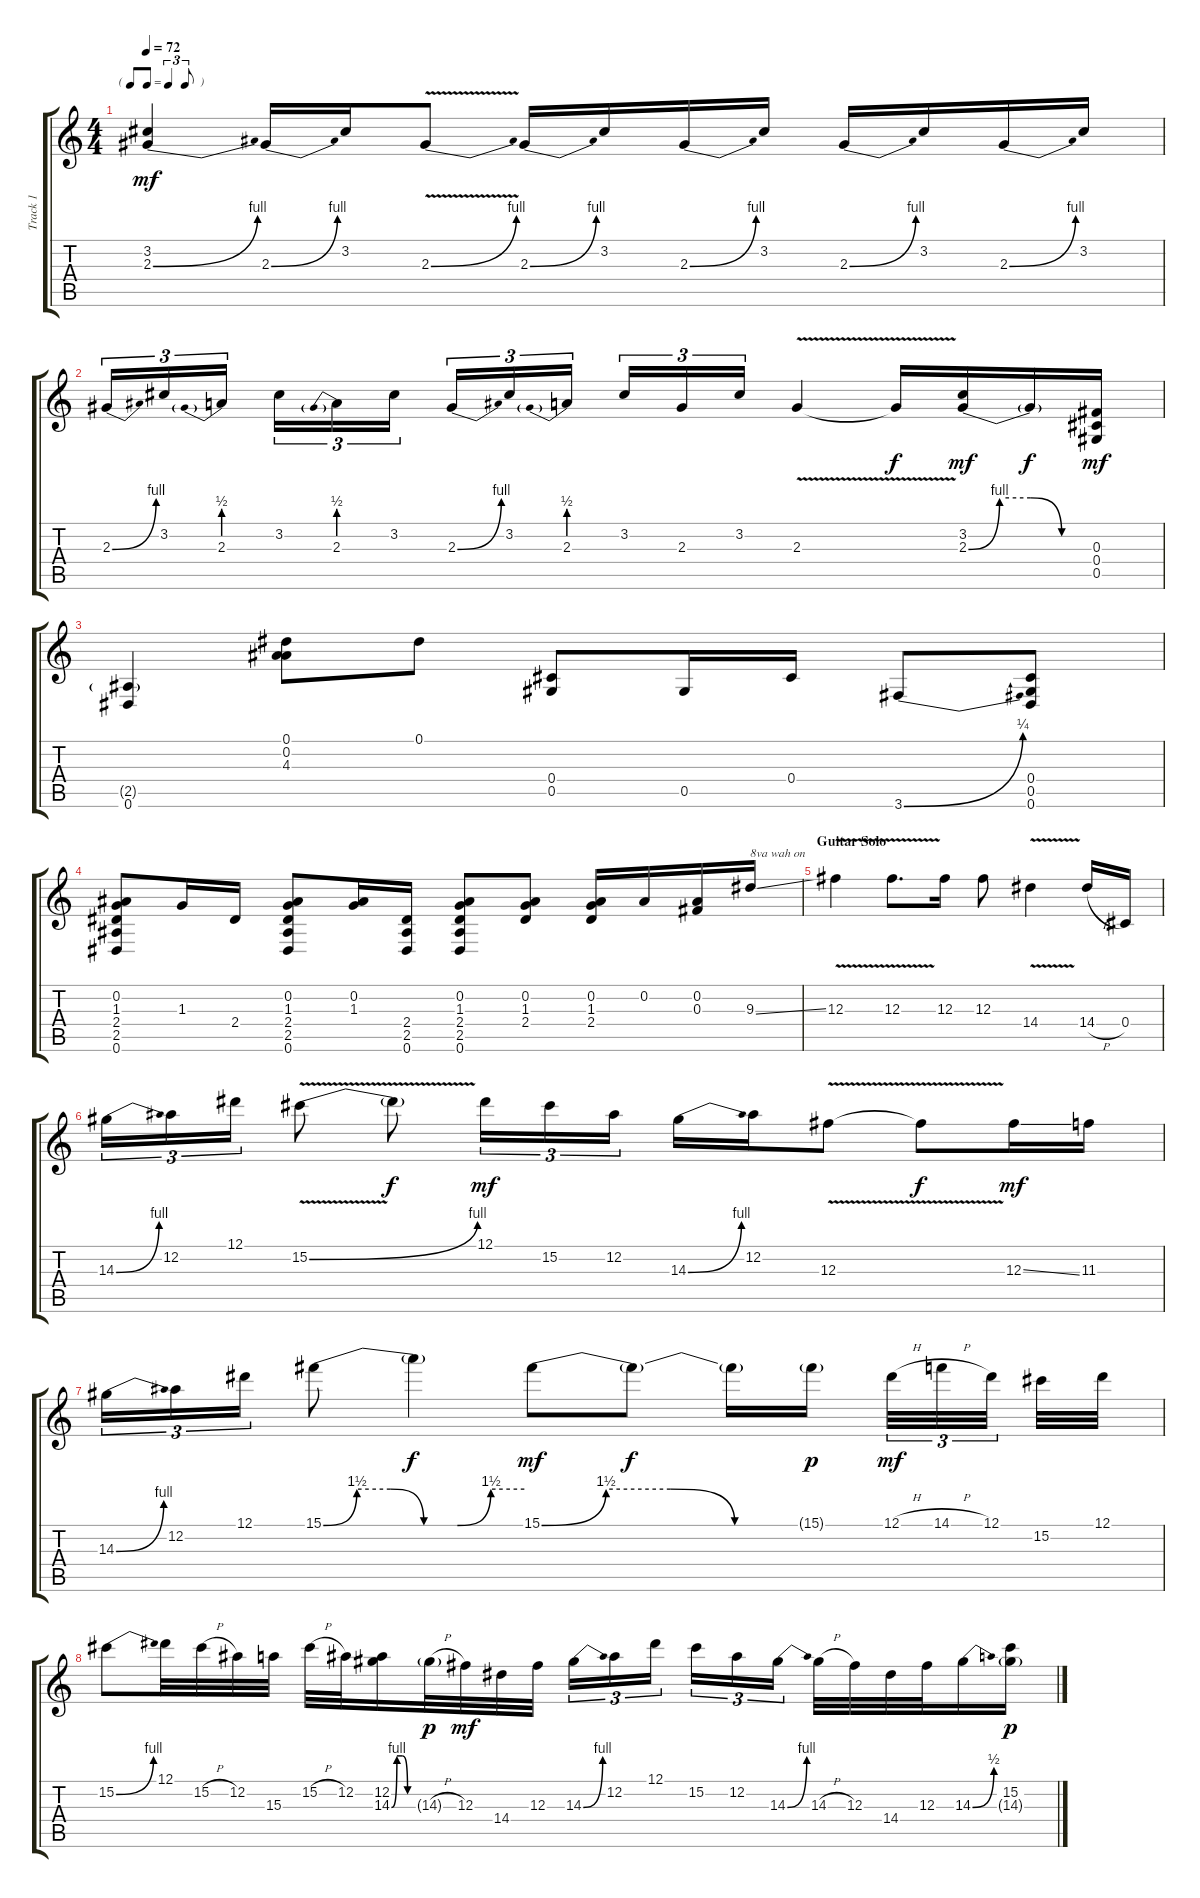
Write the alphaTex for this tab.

\track ("Track 1" "Track 1") {instrument distortionguitar}
\staff {score tabs}
\tuning (Eb4 Bb3 Gb3 Db3 Ab2 Eb2) {hide}
\ts (4 4)
\tf triplet8th
\tempo 72
\clef g2
\ks c
(3.2 2.3{be (bend 0 0 60 4)}).4{dy mf} 2.3{be (bend 0 0 60 4)}.16 3.2.16 2.3{be (bend 0 0 60 4) v}.8 2.3{be (bend 0 0 60 4)}.16 3.2.16 2.3{be (bend 0 0 60 4)}.16 3.2.16 2.3{be (bend 0 0 60 4)}.16 3.2.16 2.3{be (bend 0 0 60 4)}.16 3.2.16 |
2.3{be (bend 0 0 60 4)}.16{tu (3 2)} 3.2.16{tu (3 2)} 2.3{be (prebend 0 2 60 2)}.16{tu (3 2)} 3.2.16{tu (3 2)} 2.3{be (prebend 0 2 60 2)}.16{tu (3 2)} 3.2.16{tu (3 2)} 2.3{be (bend 0 0 60 4)}.16{tu (3 2)} 3.2.16{tu (3 2)} 2.3{be (prebend 0 2 60 2)}.16{tu (3 2)} 3.2.16{tu (3 2)} 2.3.16{tu (3 2)} 3.2.16{tu (3 2)} 2.3{v}.4 2.3{t}.16{dy f} (3.2 2.3{be (custom 0 0 15 4 30 4 45 0 60 0)}).16{dy mf} 2.3{t}.16{dy f} (0.3 0.4 0.5).16{dy mf} |
(2.5{g} 0.6).4 (0.1 0.2 4.3).8 0.1.8 (0.4 0.5).8 0.5.16 0.4.16 3.6{be (bend 0 0 60 1)}.8 (0.4 0.5 0.6).8 |
(0.2 1.3 2.4 2.5 0.6).8 1.3.16 2.4.16 (0.2 1.3 2.4 2.5 0.6).8 (0.2 1.3).16 (2.4 2.5 0.6).16 (0.2 1.3 2.4 2.5 0.6).8 (0.2 1.3 2.4).8 (0.2 1.3 2.4).16 0.2.16 (0.2 0.3).16 9.3{ss}.16{txt "8va wah on "} |
\section ("" "Guitar Solo")
12.3{v}.4 12.3{v}.8{d} 12.3.16 12.3.8 14.4{v}.4 14.4{h}.16 0.4.16 |
14.3{be (bend 0 0 60 4)}.16{tu (3 2)} 12.2.16{tu (3 2)} 12.1.16{tu (3 2)} 15.2{be (bend 0 0 60 4) v}.8 15.2{t}.8{dy f} 12.1.16{tu (3 2) dy mf} 15.2.16{tu (3 2)} 12.2.16{tu (3 2)} 14.3{be (bend 0 0 60 4)}.16 12.2.16 12.3{v}.8 12.3{t}.8{dy f} 12.3{ss}.16{dy mf} 11.3.16 |
14.3{be (bend 0 0 60 4)}.16{tu (3 2)} 12.2.16{tu (3 2)} 12.1.16{tu (3 2)} 15.1{be (custom 0 0 10 6 20 6 30 0 40 0 50 6 60 6)}.8 15.1{t}.4{dy f} 15.1{be (custom 0 0 15 6 30 6 45 0 60 0)}.8{dy mf} 15.1{t}.8{dy f} 15.1{t}.16 15.1{g}.16{dy p} 12.1{h}.32{tu (3 2) dy mf} 14.1{h}.32{tu (3 2)} 12.1.32{tu (3 2)} 15.2.32 12.1.32 |
15.2{be (bend 0 0 60 4)}.8 12.1.32 15.2{h}.32 12.2.32 15.3.32 15.2{h}.32 12.2.32 (12.2 14.3{be (custom 0 0 15 4 30 4 45 0 60 0)}).16 14.3{h g}.32{dy p} 12.3.32{dy mf} 14.4.32 12.3.32 14.3{be (bend 0 0 60 4)}.16{tu (3 2)} 12.2.16{tu (3 2)} 12.1.16{tu (3 2)} 15.2.16{tu (3 2)} 12.2.16{tu (3 2)} 14.3{be (bend 0 0 60 4)}.16{tu (3 2)} 14.3{h}.32 12.3.32 14.4.32 12.3.32 14.3{be (bend 0 0 60 2)}.16 (15.2 14.3{g}).16{dy p}
